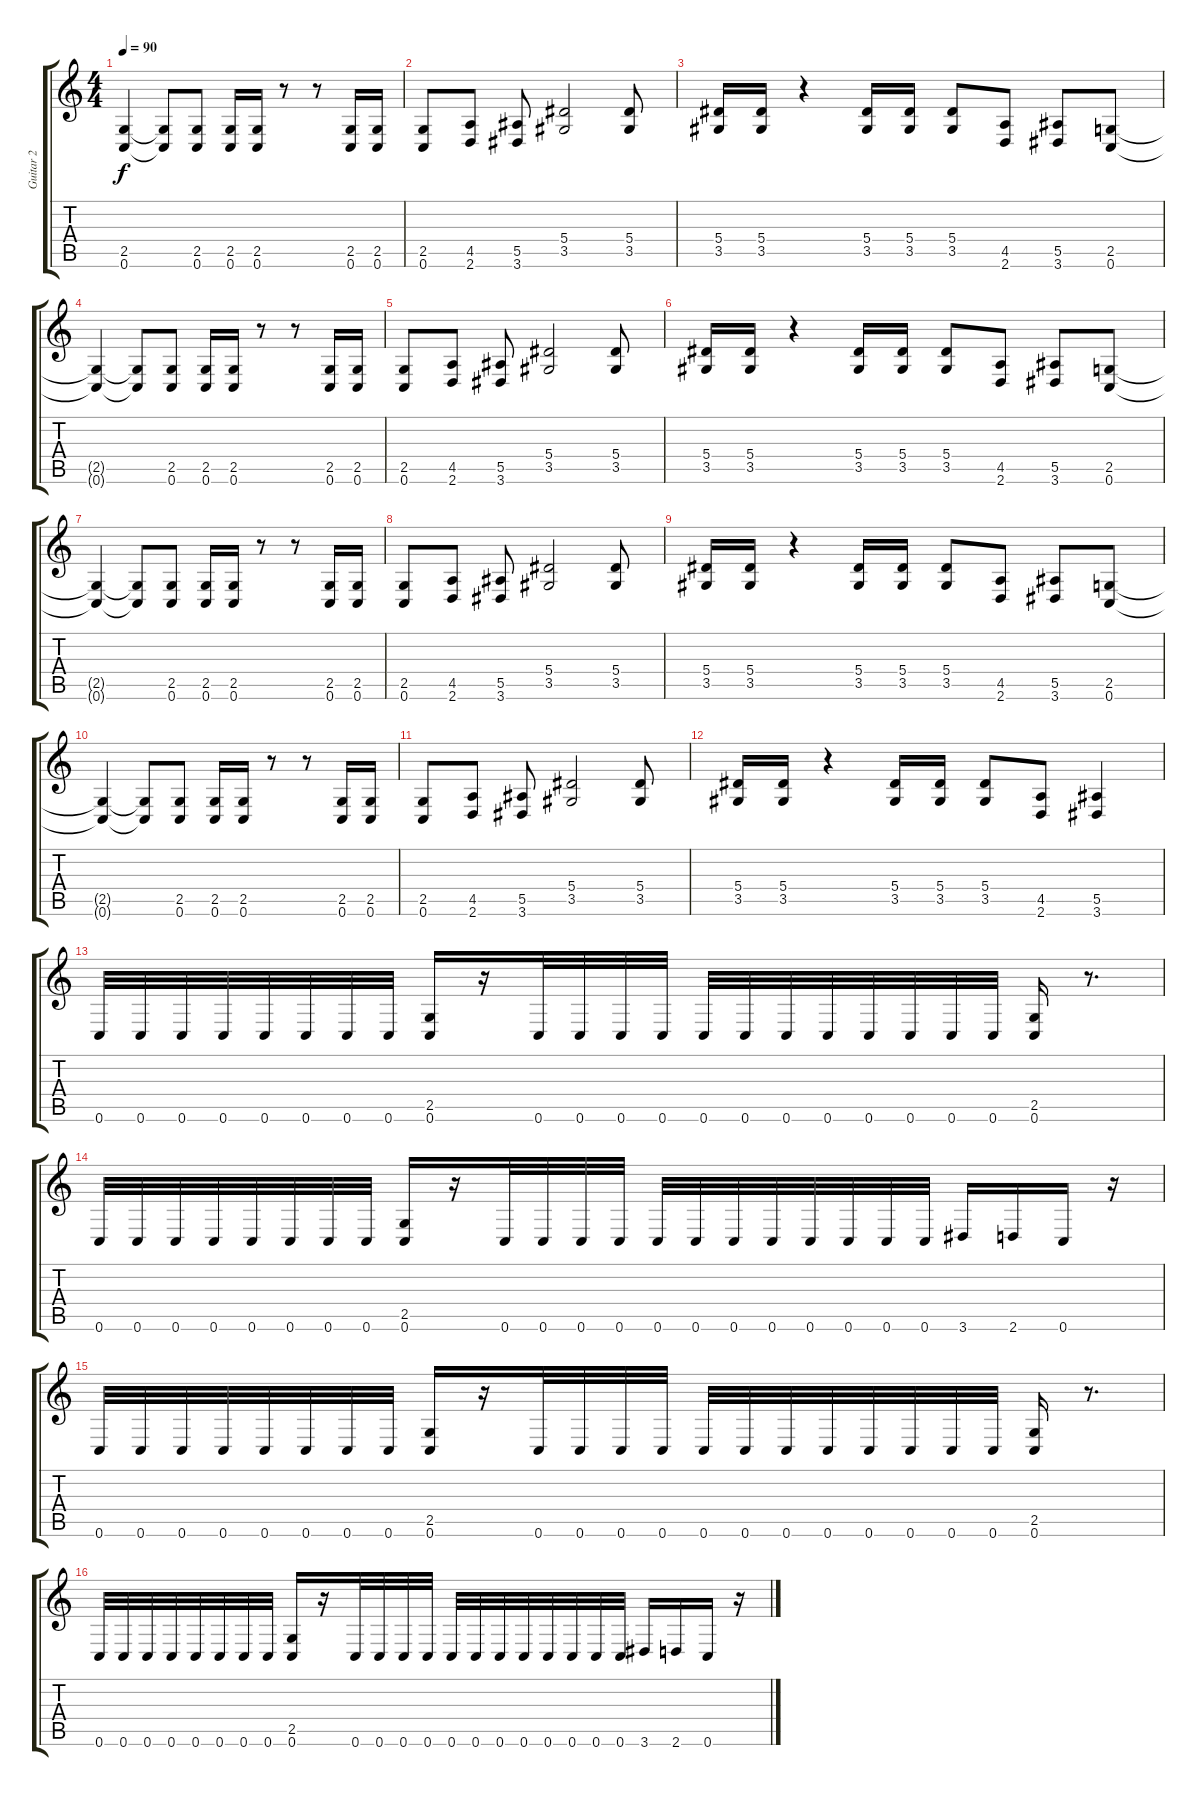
\track ("Guitar 2" "Guitar 2") {instrument distortionguitar}
\staff {score tabs}
\tuning (C4 G3 Eb3 Bb2 F2 C2) {hide}
\ts (4 4)
\tempo 90
\clef g2
\ks c
(2.5 0.6).4{dy f} (2.5{t} 0.6{t}).8 (2.5 0.6).8 (2.5 0.6).16 (2.5 0.6).16 r.8 r.8 (2.5 0.6).16 (2.5 0.6).16 |
(2.5 0.6).8 (4.5 2.6).8 (5.5 3.6).8 (5.4 3.5).2 (5.4 3.5).8 |
(5.4 3.5).16 (5.4 3.5).16 r.4 (5.4 3.5).16 (5.4 3.5).16 (5.4 3.5).8 (4.5 2.6).8 (5.5 3.6).8 (2.5 0.6).8 |
(2.5{t} 0.6{t}).4 (2.5{t} 0.6{t}).8 (2.5 0.6).8 (2.5 0.6).16 (2.5 0.6).16 r.8 r.8 (2.5 0.6).16 (2.5 0.6).16 |
(2.5 0.6).8 (4.5 2.6).8 (5.5 3.6).8 (5.4 3.5).2 (5.4 3.5).8 |
(5.4 3.5).16 (5.4 3.5).16 r.4 (5.4 3.5).16 (5.4 3.5).16 (5.4 3.5).8 (4.5 2.6).8 (5.5 3.6).8 (2.5 0.6).8 |
(2.5{t} 0.6{t}).4 (2.5{t} 0.6{t}).8 (2.5 0.6).8 (2.5 0.6).16 (2.5 0.6).16 r.8 r.8 (2.5 0.6).16 (2.5 0.6).16 |
(2.5 0.6).8 (4.5 2.6).8 (5.5 3.6).8 (5.4 3.5).2 (5.4 3.5).8 |
(5.4 3.5).16 (5.4 3.5).16 r.4 (5.4 3.5).16 (5.4 3.5).16 (5.4 3.5).8 (4.5 2.6).8 (5.5 3.6).8 (2.5 0.6).8 |
(2.5{t} 0.6{t}).4 (2.5{t} 0.6{t}).8 (2.5 0.6).8 (2.5 0.6).16 (2.5 0.6).16 r.8 r.8 (2.5 0.6).16 (2.5 0.6).16 |
(2.5 0.6).8 (4.5 2.6).8 (5.5 3.6).8 (5.4 3.5).2 (5.4 3.5).8 |
(5.4 3.5).16 (5.4 3.5).16 r.4 (5.4 3.5).16 (5.4 3.5).16 (5.4 3.5).8 (4.5 2.6).8 (5.5 3.6).4 |
0.6.32 0.6.32 0.6.32 0.6.32 0.6.32 0.6.32 0.6.32 0.6.32 (2.5 0.6).16 r.16 0.6.32 0.6.32 0.6.32 0.6.32 0.6.32 0.6.32 0.6.32 0.6.32 0.6.32 0.6.32 0.6.32 0.6.32 (2.5 0.6).16 r.8{d} |
0.6.32 0.6.32 0.6.32 0.6.32 0.6.32 0.6.32 0.6.32 0.6.32 (2.5 0.6).16 r.16 0.6.32 0.6.32 0.6.32 0.6.32 0.6.32 0.6.32 0.6.32 0.6.32 0.6.32 0.6.32 0.6.32 0.6.32 3.6.16 2.6.16 0.6.16 r.16 |
0.6.32 0.6.32 0.6.32 0.6.32 0.6.32 0.6.32 0.6.32 0.6.32 (2.5 0.6).16 r.16 0.6.32 0.6.32 0.6.32 0.6.32 0.6.32 0.6.32 0.6.32 0.6.32 0.6.32 0.6.32 0.6.32 0.6.32 (2.5 0.6).16 r.8{d} |
0.6.32 0.6.32 0.6.32 0.6.32 0.6.32 0.6.32 0.6.32 0.6.32 (2.5 0.6).16 r.16 0.6.32 0.6.32 0.6.32 0.6.32 0.6.32 0.6.32 0.6.32 0.6.32 0.6.32 0.6.32 0.6.32 0.6.32 3.6.16 2.6.16 0.6.16 r.16
